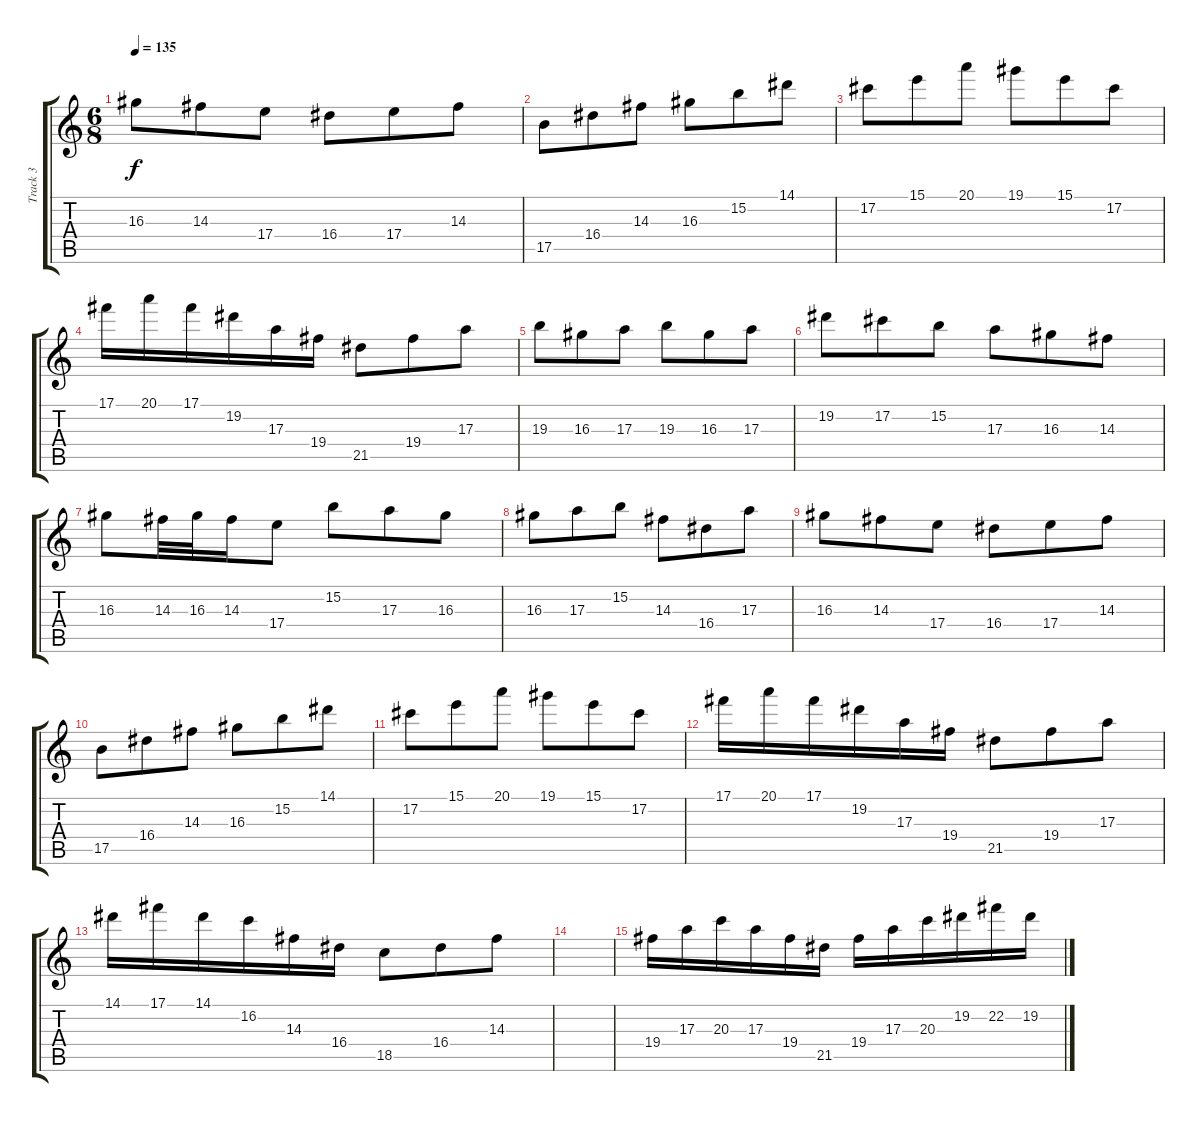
\track ("Track 3" "Track 3") {instrument distortionguitar}
\staff {score tabs}
\tuning (Db4 Ab3 E3 B2 Gb2 Db2) {hide}
\ts (6 8)
\tempo 135
\clef g2
\ks c
16.3.8{dy f} 14.3.8 17.4.8 16.4.8 17.4.8 14.3.8 |
17.5.8 16.4.8 14.3.8 16.3.8 15.2.8 14.1.8 |
17.2.8 15.1.8 20.1.8 19.1.8 15.1.8 17.2.8 |
17.1.16 20.1.16 17.1.16 19.2.16 17.3.16 19.4.16 21.5.8 19.4.8 17.3.8 |
19.3.8 16.3.8 17.3.8 19.3.8 16.3.8 17.3.8 |
19.2.8 17.2.8 15.2.8 17.3.8 16.3.8 14.3.8 |
16.3.8 14.3.32 16.3.32 14.3.16 17.4.8 15.2.8 17.3.8 16.3.8 |
16.3.8 17.3.8 15.2.8 14.3.8 16.4.8 17.3.8 |
16.3.8 14.3.8 17.4.8 16.4.8 17.4.8 14.3.8 |
17.5.8 16.4.8 14.3.8 16.3.8 15.2.8 14.1.8 |
17.2.8 15.1.8 20.1.8 19.1.8 15.1.8 17.2.8 |
17.1.16 20.1.16 17.1.16 19.2.16 17.3.16 19.4.16 21.5.8 19.4.8 17.3.8 |
14.1.16 17.1.16 14.1.16 16.2.16 14.3.16 16.4.16 18.5.8 16.4.8 14.3.8 |
|
19.4.16 17.3.16 20.3.16 17.3.16 19.4.16 21.5.16 19.4.16 17.3.16 20.3.16 19.2.16 22.2.16 19.2.16
